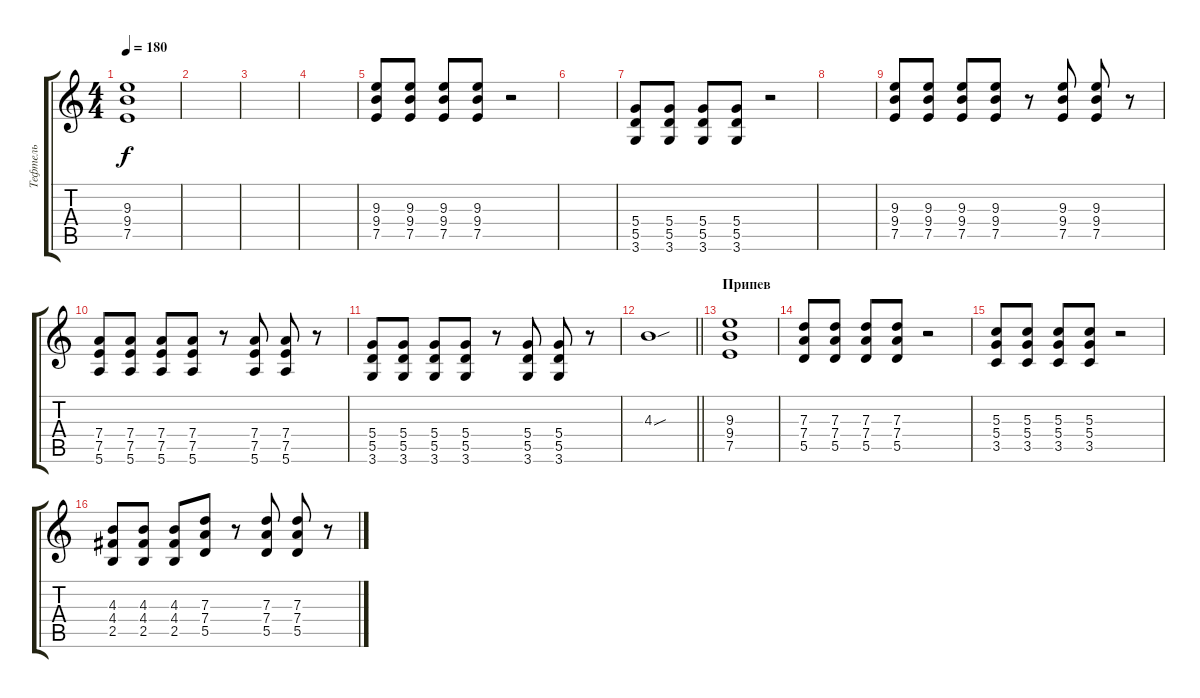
\track ("Тефтель" "Тефтель") {instrument distortionguitar}
\staff {score tabs}
\tuning (E4 B3 G3 D3 A2 E2) {hide}
\ts (4 4)
\tempo 180
\clef g2
\ks c
(9.3 9.4 7.5).1{dy f} |
|
|
|
(9.3 9.4 7.5).8 (9.3 9.4 7.5).8 (9.3 9.4 7.5).8 (9.3 9.4 7.5).8 r.2 |
|
(5.4 5.5 3.6).8 (5.4 5.5 3.6).8 (5.4 5.5 3.6).8 (5.4 5.5 3.6).8 r.2 |
|
(9.3 9.4 7.5).8 (9.3 9.4 7.5).8 (9.3 9.4 7.5).8 (9.3 9.4 7.5).8 r.8 (9.3 9.4 7.5).8 (9.3 9.4 7.5).8 r.8 |
(7.4 7.5 5.6).8 (7.4 7.5 5.6).8 (7.4 7.5 5.6).8 (7.4 7.5 5.6).8 r.8 (7.4 7.5 5.6).8 (7.4 7.5 5.6).8 r.8 |
(5.4 5.5 3.6).8 (5.4 5.5 3.6).8 (5.4 5.5 3.6).8 (5.4 5.5 3.6).8 r.8 (5.4 5.5 3.6).8 (5.4 5.5 3.6).8 r.8 |
\barLineRight lightlight
4.3{sou}.1 |
\section ("" "Припев")
(9.3 9.4 7.5).1 |
(7.3 7.4 5.5).8 (7.3 7.4 5.5).8 (7.3 7.4 5.5).8 (7.3 7.4 5.5).8 r.2 |
(5.3 5.4 3.5).8 (5.3 5.4 3.5).8 (5.3 5.4 3.5).8 (5.3 5.4 3.5).8 r.2 |
(4.3 4.4 2.5).8 (4.3 4.4 2.5).8 (4.3 4.4 2.5).8 (7.3 7.4 5.5).8 r.8 (7.3 7.4 5.5).8 (7.3 7.4 5.5).8 r.8
